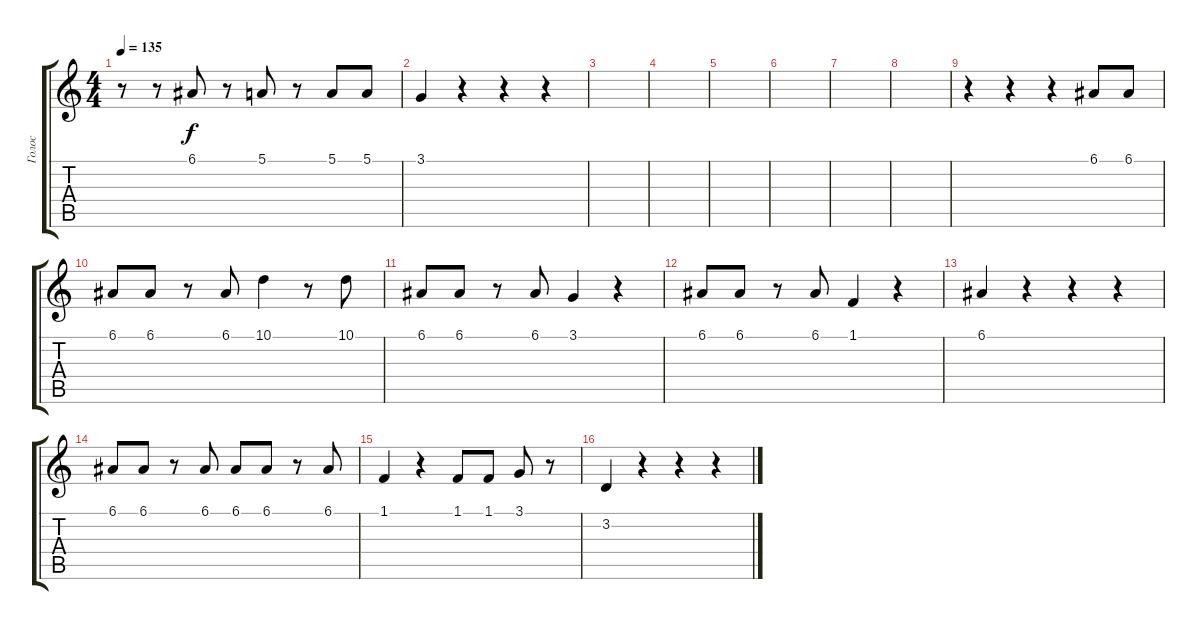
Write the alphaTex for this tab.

\track ("Голос" "Голос") {instrument sitar}
\staff {score tabs}
\tuning (E4 B3 G3 D3 A2 E2) {hide}
\ts (4 4)
\tempo 135
\clef g2
\ks c
r.8{dy f} r.8 6.1.8 r.8 5.1.8 r.8 5.1.8 5.1.8 |
3.1.4 r.4 r.4 r.4 |
|
|
|
|
|
|
r.4 r.4 r.4 6.1.8 6.1.8 |
6.1.8 6.1.8 r.8 6.1.8 10.1.4 r.8 10.1.8 |
6.1.8 6.1.8 r.8 6.1.8 3.1.4 r.4 |
6.1.8 6.1.8 r.8 6.1.8 1.1.4 r.4 |
6.1.4 r.4 r.4 r.4 |
6.1.8 6.1.8 r.8 6.1.8 6.1.8 6.1.8 r.8 6.1.8 |
1.1.4 r.4 1.1.8 1.1.8 3.1.8 r.8 |
3.2.4 r.4 r.4 r.4
